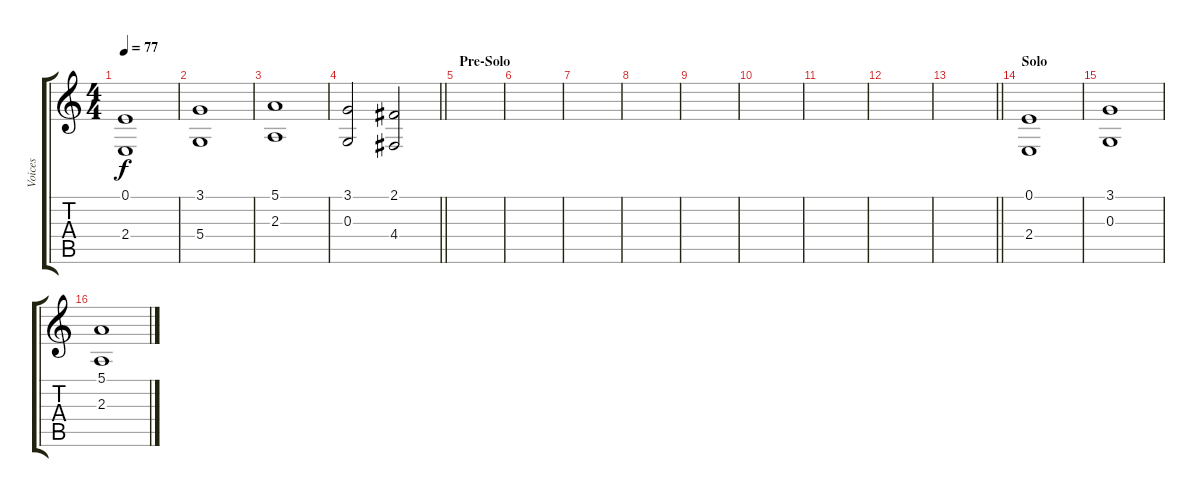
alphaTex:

\track ("Voices" "Voices") {instrument choiraahs}
\staff {score tabs}
\tuning (E4 B3 G3 D3 A2 E2) {hide}
\ts (4 4)
\tempo 77
\clef g2
\ks c
(0.1 2.4).1{dy f} |
(3.1 5.4).1 |
(5.1 2.3).1 |
\barLineRight lightlight
(3.1 0.3).2 (2.1 4.4).2 |
\section ("" "Pre-Solo")
|
|
|
|
|
|
|
|
\barLineRight lightlight
|
\section ("" "Solo")
(0.1 2.4).1 |
(3.1 0.3).1 |
(5.1 2.3).1
